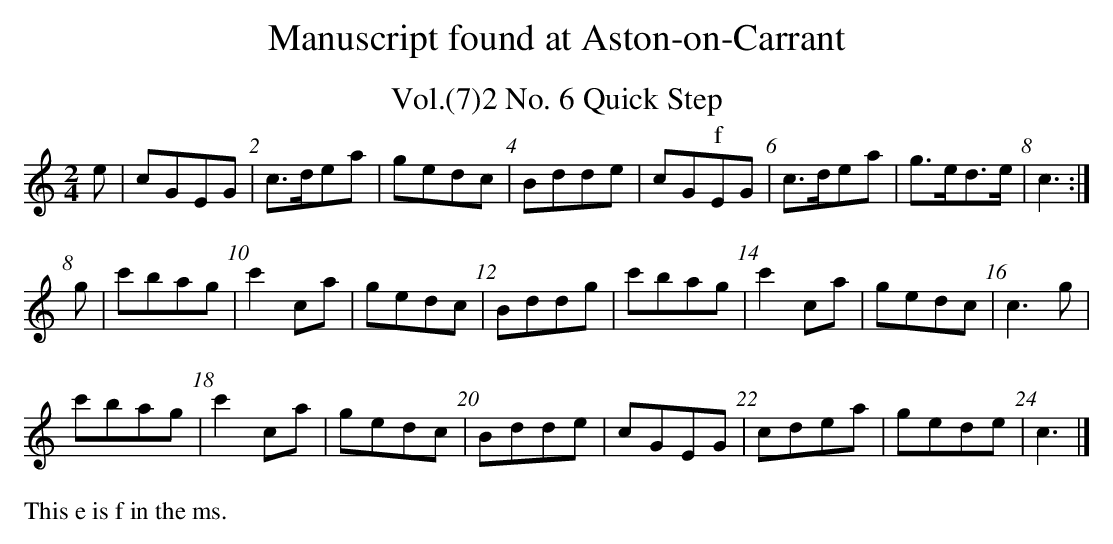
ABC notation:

X:1
T:Vol.(7)2 No. 6 Quick Step
M:2/4
L:1/8
K:C
e | cGEG | c>dea | gedc | Bdde | cG"^f"EG | c>dea | g>ed>e | c3 :|
g | c'bag | c'2 ca | gedc | Bddg | c'bag | c'2 ca | gedc | c3 g |
c'bag | c'2 ca | gedc | Bdde | cGEG | cdea | gede | c3 |]
